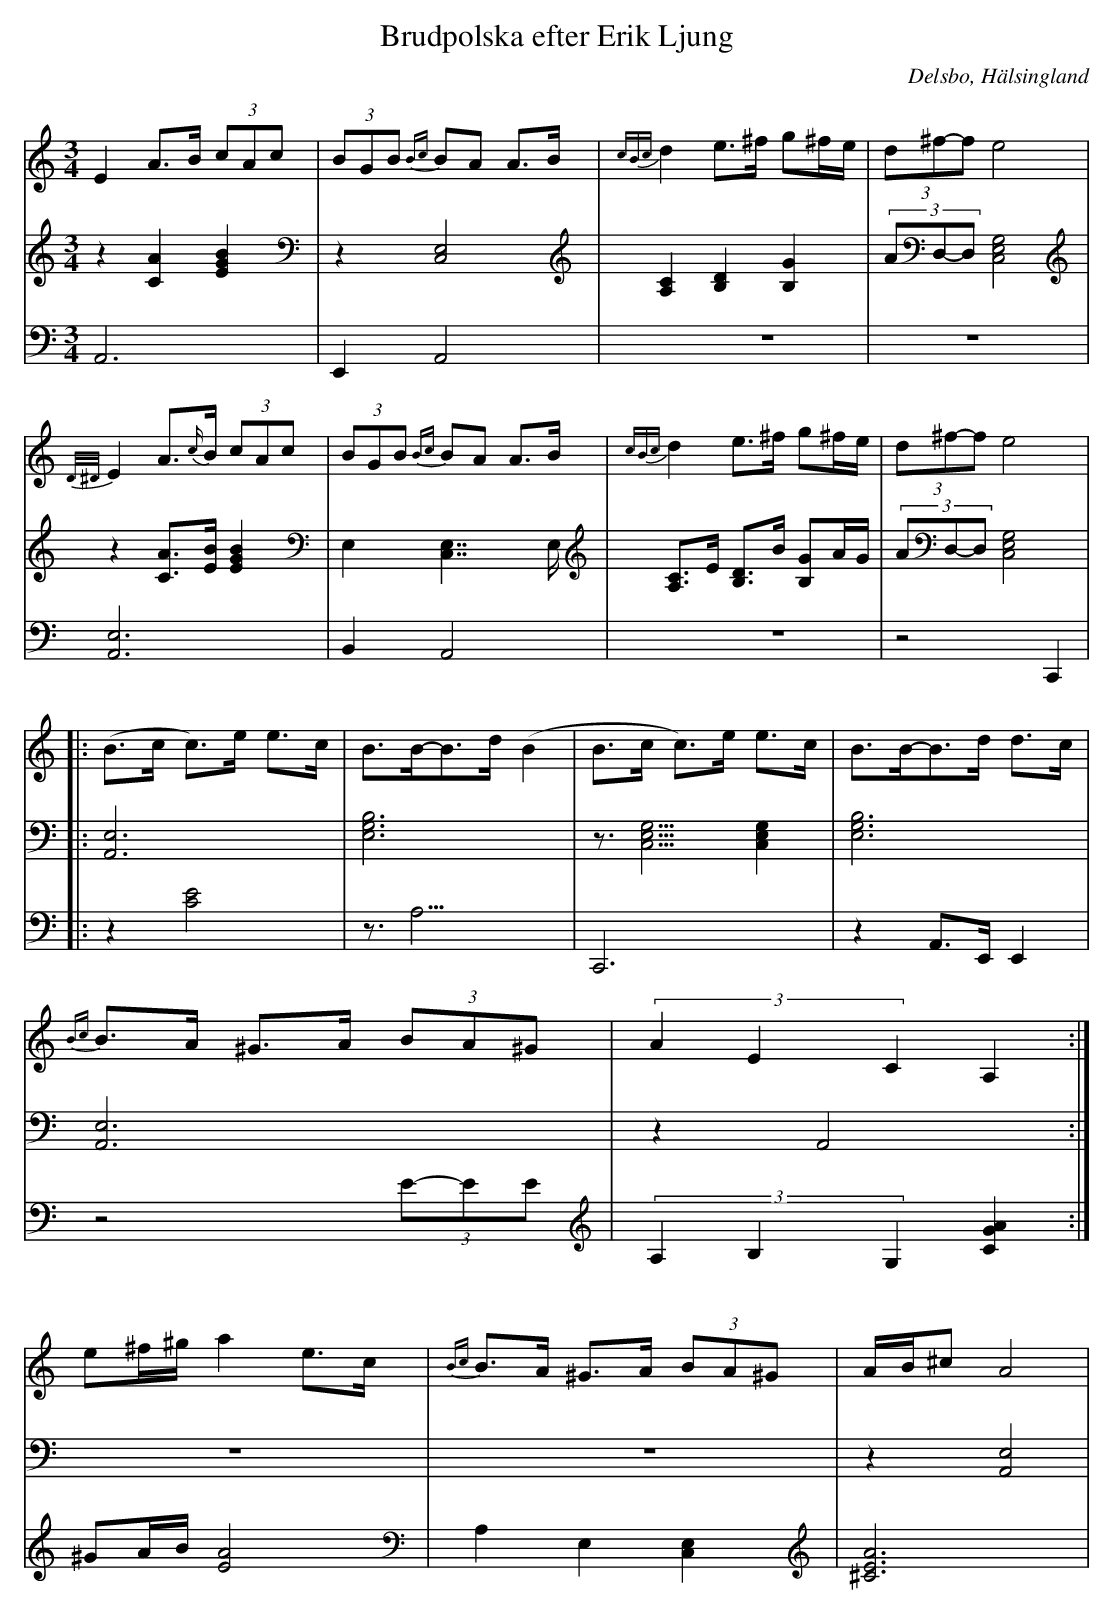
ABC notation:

X:1
T: Brudpolska efter Erik Ljung
Q: 105
O: Delsbo, Hälsingland
M: 3/4
L: 1/8
K: Am
V:1
V:2
V:3 =Merge
V:1
E2 A>B (3cAc| (3BGB {Bc}BA A>B|{cBc}d2 e>^f g^f/e/|(3d^f-f e4 |
{D/^D/}E2 A>{c/}B (3cAc| (3BGB {Bc}BA A>B|{cBc}d2 e>^f g^f/e/|(3d^f-f e4 |
|:(B>c c)>e e>c|B>B-B>d (B2|B>c c)>e e>c|B>B-B>d d>c|
{Bc}B>A ^G>A (3BA^G|(3A2E2C2 A,2:|
e^f/^g/ a2 e>c|{Bc}B>A ^G>A (3BA^G|A/B/^c A4|
V:2
z2 [A2C2] [B2E2G2]|z2 [C,4E,4]|[A,2C2] [B,2D2] [B,2G2]|(3AD,-D, [E,4G,4C,4]|
z2 [AC]>[BE] [B2E2G2]|E,2 [C,7/2E,7/2]E,/|[A,C]>E [B,D]>B [B,G]A/G/|(3AD,-D, [E,4G,4C,4]|
|:[A,,6E,6]|[E,6G,6B,6]|z3/2[E,5/2G,5/2C,5/2] [E,2G,2C,2]|[E,6G,6B,6]|
[A,,6E,6]|z2 A,,4:|
z6|z6|z2 [A,,4E,4]|
V:3
A,,6|E,,2 A,,4|z6|z6|
[A,,6E,6]|B,,2 A,,4|z6|z4  C,,2|
|:z2 [C4E4]|z3<A,3|C,,6|z2 A,,>E,, E,,2|
z4 (3E-EE|(3A,2B,2G,2 [G2A2C2]:|
^GA/B/ [A4E4]|A,2 E,2 [C,2E,2]|[A6^C6E6]|
